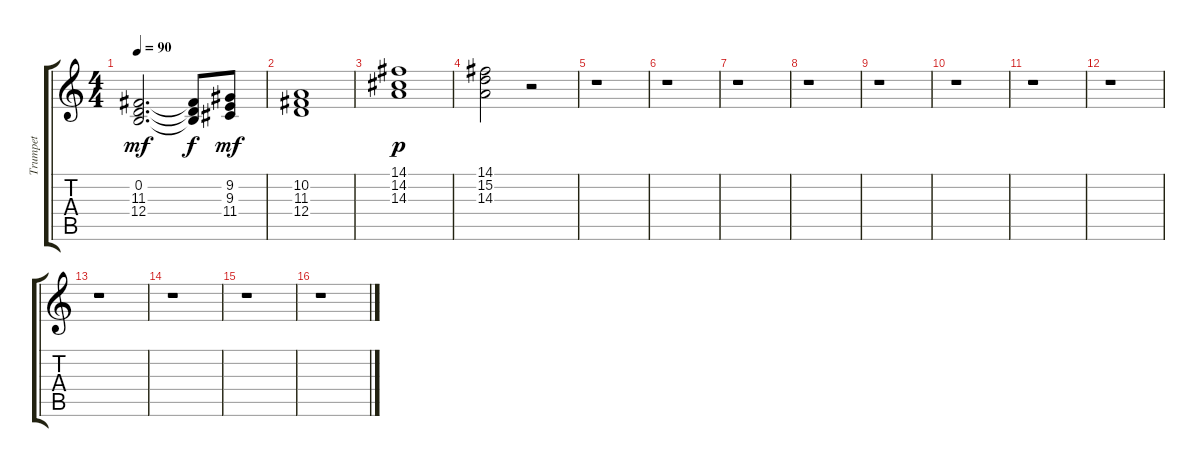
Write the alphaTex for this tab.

\track ("Trumpet" "Trumpet") {instrument mutedtrumpet}
\staff {score tabs}
\tuning (E4 B3 G3 D3 A2 E2) {hide}
\ts (4 4)
\tempo 90
\clef g2
\ks c
(0.2 11.3 12.4).2{d dy mf volume 10} (0.2{t} 11.3{t} 12.4{t}).8{dy f} (9.2 9.3 11.4).8{dy mf volume 14} |
(10.2 11.3 12.4).1{volume 12} |
(14.1 14.2 14.3).1{dy p volume 12} |
(14.1 15.2 14.3).2{volume 16} r.2 |
r.1 |
r.1 |
r.1 |
r.1 |
r.1 |
r.1 |
r.1 |
r.1 |
r.1 |
r.1 |
r.1 |
r.1
